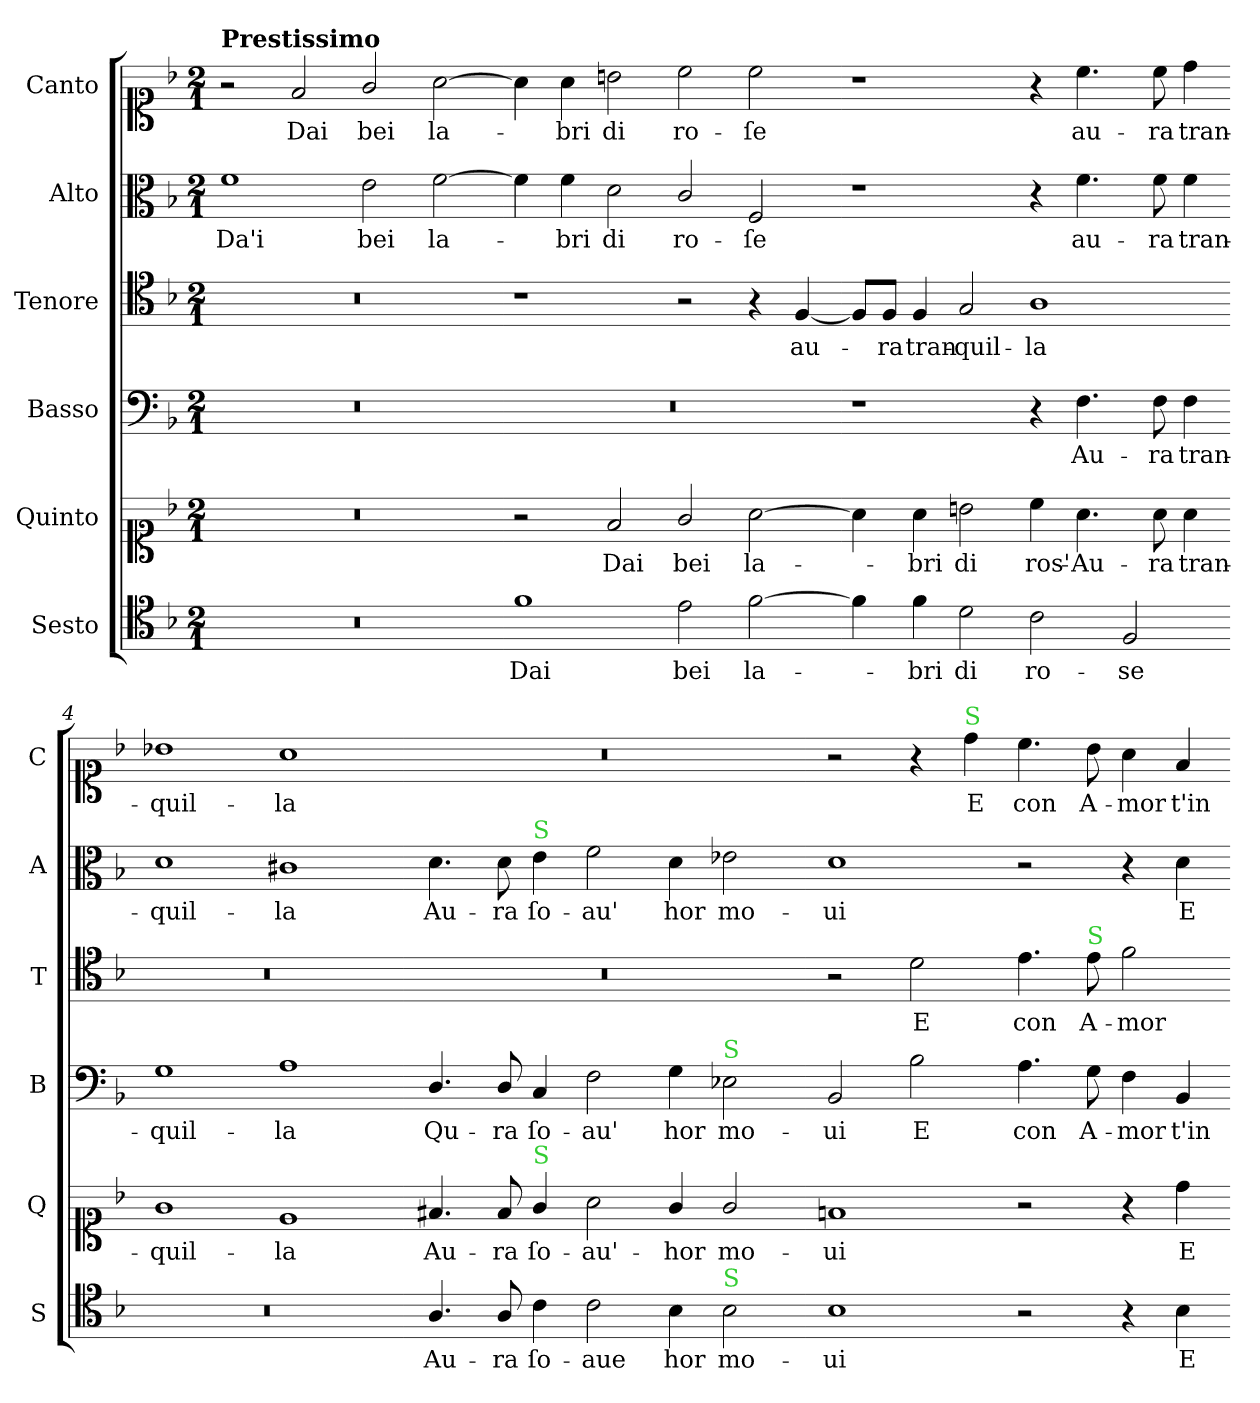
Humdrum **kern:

**kern	**text	**kern	**text	**kern	**text	**kern	**text	**kern	**text	**kern	**text
*part6	*part6	*part5	*part5	*part4	*part4	*part3	*part3	*part2	*part2	*part1	*part1
*staff6	*staff6	*staff5	*staff5	*staff4	*staff4	*staff3	*staff3	*staff2	*staff2	*staff1	*staff1
*I"Sesto	*	*I"Quinto	*	*I"Basso	*	*I"Tenore	*	*I"Alto	*	*I"Canto	*
*I'S	*	*I'Q	*	*I'B	*	*I'T	*	*I'A	*	*I'C	*
*clefC4	*	*clefC1	*	*clefF4	*	*clefC4	*	*clefC3	*	*clefC1	*
*k[b-]	*	*k[b-]	*	*k[b-]	*	*k[b-]	*	*k[b-]	*	*k[b-]	*
*M2/1	*	*M2/1	*	*M2/1	*	*M2/1	*	*M2/1	*	*M2/1	*
=1	=1	=1	=1	=1	=1	=1	=1	=1	=1	=1	=1
!	!	!	!	!	!	!	!	!	!	!LO:TX:a:B:t=Prestissimo	!
0r	.	0r	.	0r	.	0r	.	1f	Da'i	2r	.
.	.	.	.	.	.	.	.	.	.	2f/	Dai
.	.	.	.	.	.	.	.	2e\	bei	2g/	bei
.	.	.	.	.	.	.	.	[2f\	la-	[2a\	la-
=2-	=2-	=2-	=2-	=2-	=2-	=2-	=2-	=2-	=2-	=2-	=2-
1f	Dai	2r	.	0r	.	1r	.	4f\]	.	4a\]	.
.	.	.	.	.	.	.	.	4f\	-bri	4a\	-bri
.	.	2f/	Dai	.	.	.	.	2d\	di	2bn\	di
2e\	bei	2g/	bei	.	.	2r	.	2c/	ro-	2cc\	ro-
[2f\	la-	[2a\	la-	.	.	4r	.	2F/	-ſe	2cc\	-ſe
.	.	.	.	.	.	[4F/	au-	.	.	.	.
=3-	=3-	=3-	=3-	=3-	=3-	=3-	=3-	=3-	=3-	=3-	=3-
4f\]	.	4a\]	.	1r	.	8F/L]	.	1r	.	1r	.
.	.	.	.	.	.	8F/J	-ra	.	.	.	.
4f\	-bri	4a\	-bri	.	.	4F/	tran-	.	.	.	.
2d\	di	2bn\	di	.	.	2G/	-quil-	.	.	.	.
2c\	ro-	4cc\	ros'-	4r	.	1A	-la	4r	.	4r	.
.	.	4.a\	-Au-	4.F\	Au-	.	.	4.f\	au-	4.cc\	au-
2F/	-se	.	.	.	.	.	.	.	.	.	.
.	.	8a\	-ra	8F\	-ra	.	.	8f\	-ra	8cc\	-ra
.	.	4a\	tran-	4F\	tran-	.	.	4f\	tran-	4dd\	tran-
=4-	=4-	=4-	=4-	=4-	=4-	=4-	=4-	=4-	=4-	=4-	=4-
0r	.	1g	-quil-	1G	-quil-	0r	.	1d	-quil-	1b-X	-quil-
.	.	1e	-la	1A	-la	.	.	1c#X	-la	1a	-la
=5-	=5-	=5-	=5-	=5-	=5-	=5-	=5-	=5-	=5-	=5-	=5-
4.A/	Au-	4.f#X/	Au-	4.D/	Qu-	0r	.	4.d\	Au-	0r	.
8A/	-ra	8f#/	-ra	8D/	-ra	.	.	8d\	-ra	.	.
!	!	!	!	!	!	!	!	!LO:TX:a:color=limegreen:t=S	!	!	!
!	!	!LO:TX:a:color=limegreen:t=S	!	!	!	!	!	!	!	!	!
4c\	ſo-	4g/	ſo-	4C/	ſo-	.	.	4e\	ſo-	.	.
2c\	-aue	2a\	-au'-	2F\	-au'	.	.	2f\	-au'	.	.
4B-\	hor	4g/	-hor	4G\	hor	.	.	4d\	hor	.	.
!	!	!	!	!LO:TX:a:color=limegreen:t=S	!	!	!	!	!	!	!
!LO:TX:a:color=limegreen:t=S	!	!	!	!	!	!	!	!	!	!	!
2B-\	mo-	2g/	mo-	2E-X\	mo-	.	.	2e-X\	mo-	.	.
=6-	=6-	=6-	=6-	=6-	=6-	=6-	=6-	=6-	=6-	=6-	=6-
1B-	-ui	1fn	-ui	2BB-/	-ui	2r	.	1d	-ui	2r	.
.	.	.	.	2B-\	E	2d\	E	.	.	4r	.
!	!	!	!	!	!	!	!	!	!	!LO:TX:a:color=limegreen:t=S	!
.	.	.	.	.	.	.	.	.	.	4dd\	E
2r	.	2r	.	4.A\	con	4.e\	con	2r	.	4.cc\	con
!	!	!	!	!	!	!LO:TX:a:color=limegreen:t=S	!	!	!	!	!
.	.	.	.	8G\	A-	8e\	A-	.	.	8b-\	A-
4r	.	4r	.	4F\	-mor	2f\	-mor	4r	.	4a\	-mor
4B-\	E	4dd\	E	4BB-/	t'in-	.	.	4d\	E	4f/	t'in-
=-	=-	=-	=-	=-	=-	=-	=-	=-	=-	=-	=-
*-	*-	*-	*-	*-	*-	*-	*-	*-	*-	*-	*-
